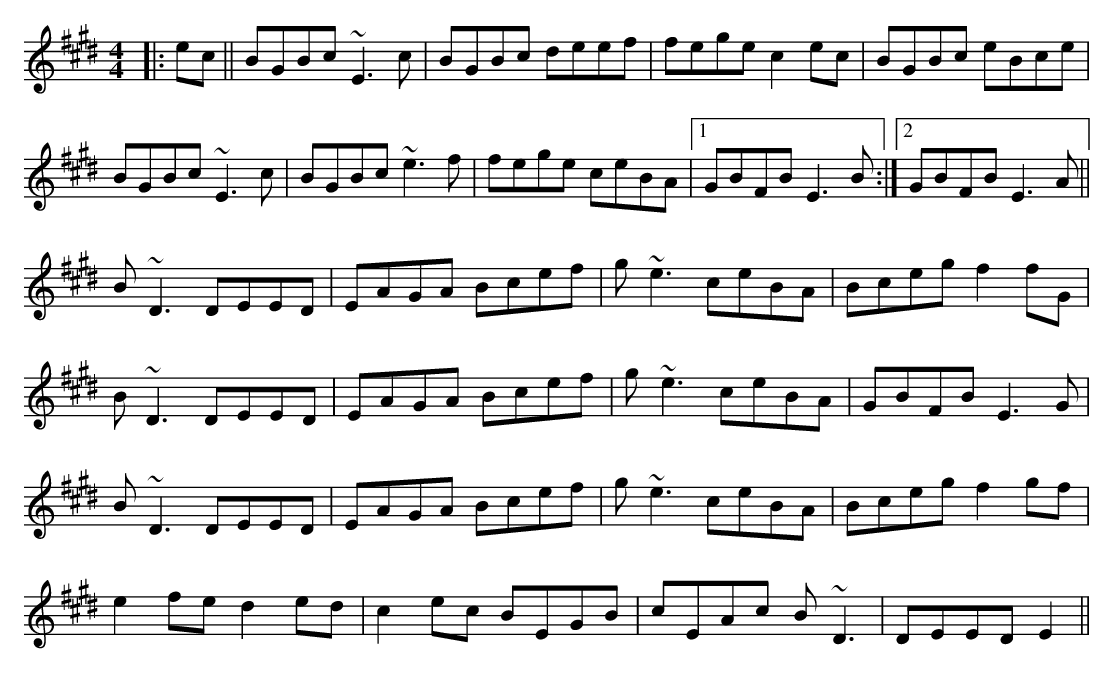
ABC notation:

X:1
M:4/4
K:E
|:ec||BGBc ~E3c|BGBc deef|fege c2ec|BGBc eBce|
BGBc ~E3c|BGBc ~e3f|fege ceBA|1 GBFB E3B:|2 GBFB E3A||
B~D3 DEED|EAGA Bcef|g~e3 ceBA|Bceg f2fG|
B~D3 DEED|EAGA Bcef|g~e3 ceBA|GBFB E3G|
B~D3 DEED|EAGA Bcef|g~e3 ceBA|Bceg f2gf|
e2fe d2ed|c2ec BEGB|cEAc B~D3|DEED E2||
